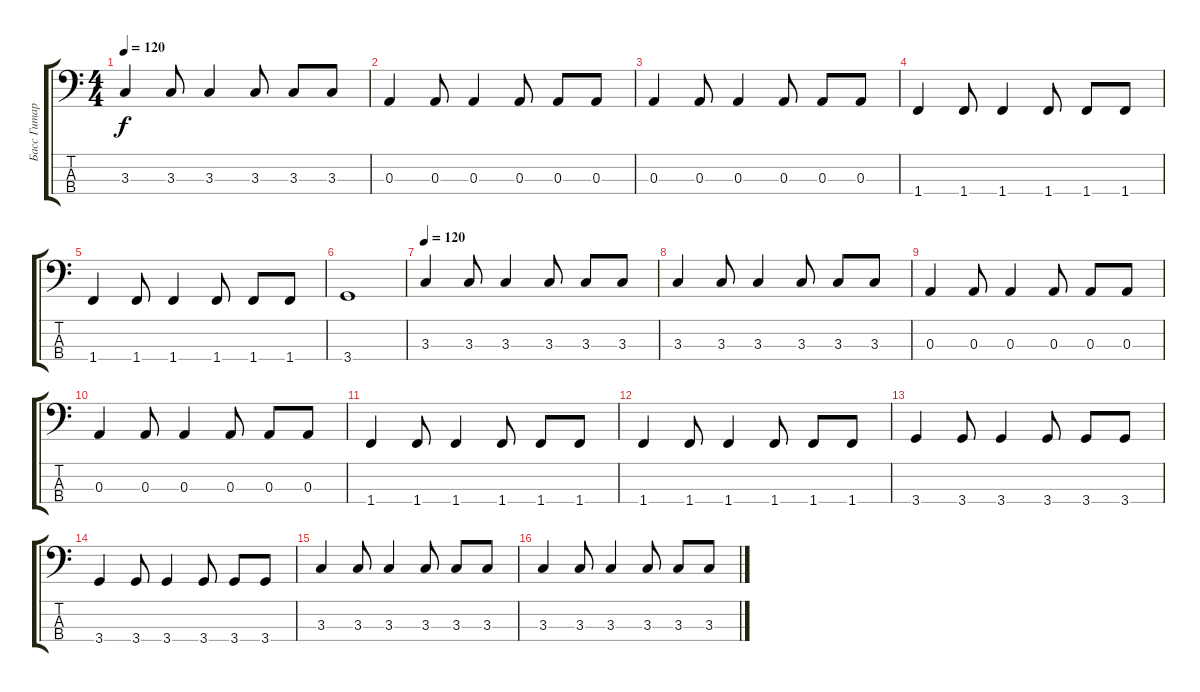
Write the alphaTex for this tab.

\track ("Басс Гитара" "Басс Гитар") {instrument electricbassfinger}
\staff {score tabs}
\tuning (G2 D2 A1 E1) {hide}
\ts (4 4)
\tempo 120
\clef f4
\ks c
3.3.4{dy f} 3.3.8 3.3.4 3.3.8 3.3.8 3.3.8 |
0.3.4 0.3.8 0.3.4 0.3.8 0.3.8 0.3.8 |
0.3.4 0.3.8 0.3.4 0.3.8 0.3.8 0.3.8 |
1.4.4 1.4.8 1.4.4 1.4.8 1.4.8 1.4.8 |
1.4.4 1.4.8 1.4.4 1.4.8 1.4.8 1.4.8 |
3.4.1 |
\tempo 120
3.3.4 3.3.8 3.3.4 3.3.8 3.3.8 3.3.8 |
3.3.4 3.3.8 3.3.4 3.3.8 3.3.8 3.3.8 |
0.3.4 0.3.8 0.3.4 0.3.8 0.3.8 0.3.8 |
0.3.4 0.3.8 0.3.4 0.3.8 0.3.8 0.3.8 |
1.4.4 1.4.8 1.4.4 1.4.8 1.4.8 1.4.8 |
1.4.4 1.4.8 1.4.4 1.4.8 1.4.8 1.4.8 |
3.4.4 3.4.8 3.4.4 3.4.8 3.4.8 3.4.8 |
3.4.4 3.4.8 3.4.4 3.4.8 3.4.8 3.4.8 |
3.3.4 3.3.8 3.3.4 3.3.8 3.3.8 3.3.8 |
3.3.4 3.3.8 3.3.4 3.3.8 3.3.8 3.3.8
